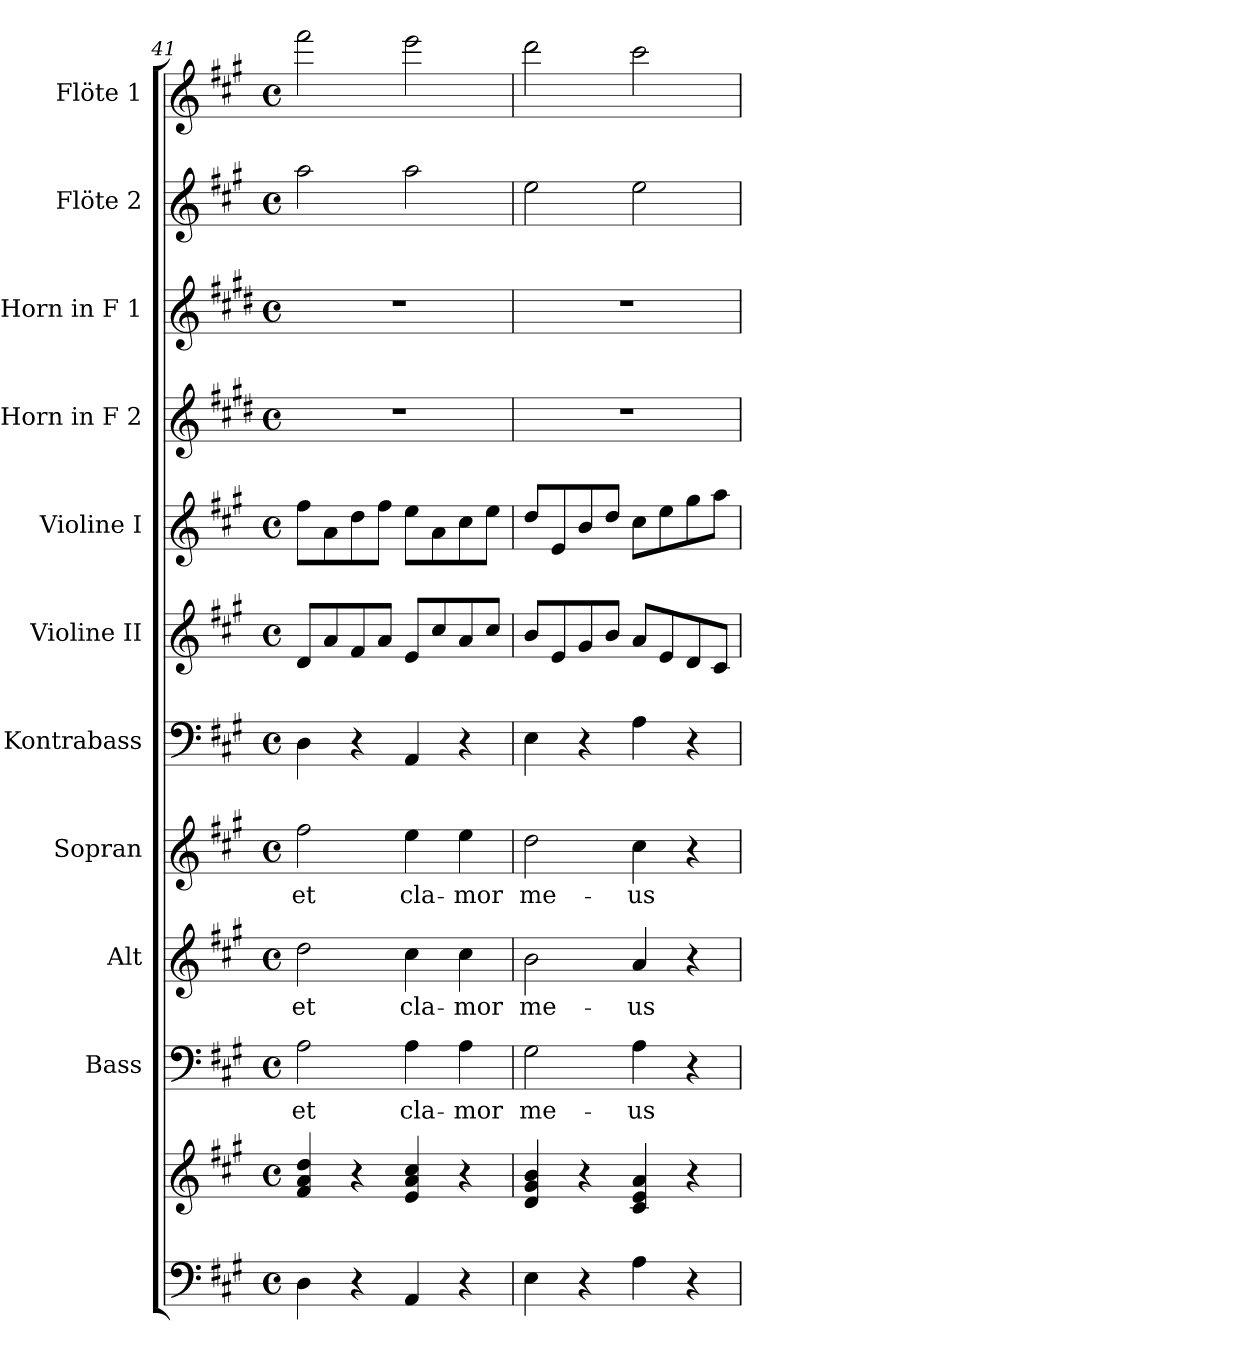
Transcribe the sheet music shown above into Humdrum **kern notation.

**kern	**kern	**kern	**text	**kern	**text	**kern	**text	**kern	**kern	**kern	**kern	**kern	**kern	**kern
*part11	*part11	*part10	*part10	*part9	*part9	*part8	*part8	*part7	*part6	*part5	*part4	*part3	*part2	*part1
*staff12	*staff11	*staff10	*staff10	*staff9	*staff9	*staff8	*staff8	*staff7	*staff6	*staff5	*staff4	*staff3	*staff2	*staff1
*	*	*I"Bass	*	*I"Alt	*	*I"Sopran	*	*I"Kontrabass	*I"Violine II	*I"Violine I	*I"Horn in F 2	*I"Horn in F 1	*I"Flöte 2	*I"Flöte 1
*	*	*I'B.	*	*I'A.	*	*I'S.	*	*I'Kb.	*I'Vl. II	*I'Vl. I	*	*	*I'Fl. 2	*I'Fl. 1
*clefF4	*clefG2	*clefF4	*	*clefG2	*	*clefG2	*	*clefF4	*clefG2	*clefG2	*clefG2	*clefG2	*clefG2	*clefG2
*	*	*	*	*	*	*	*	*ITrd7c12	*	*	*ITrd4c7	*ITrd4c7	*	*
*k[f#c#g#]	*k[f#c#g#]	*k[f#c#g#]	*	*k[f#c#g#]	*	*k[f#c#g#]	*	*k[f#c#g#]	*k[f#c#g#]	*k[f#c#g#]	*k[f#c#g#]	*k[f#c#g#]	*k[f#c#g#]	*k[f#c#g#]
*A:	*A:	*A:	*	*A:	*	*A:	*	*A:	*A:	*A:	*A:	*A:	*A:	*A:
*M4/4	*M4/4	*M4/4	*	*M4/4	*	*M4/4	*	*M4/4	*M4/4	*M4/4	*M4/4	*M4/4	*M4/4	*M4/4
*met(c)	*met(c)	*met(c)	*	*met(c)	*	*met(c)	*	*met(c)	*met(c)	*met(c)	*met(c)	*met(c)	*met(c)	*met(c)
=41	=41	=41	=41	=41	=41	=41	=41	=41	=41	=41	=41	=41	=41	=41
!	!	!	!LO:LY:b	!	!LO:LY:b	!	!LO:LY:b	!	!	!	!	!	!	!
4D\	4f#/ 4a/ 4dd/	2A\	et	2dd\	et	2ff#\	et	4DD\	8d/L	8ff#\L	1r	1r	2aa\	2fff#\
.	.	.	.	.	.	.	.	.	8a/	8a\	.	.	.	.
4r	4r	.	.	.	.	.	.	4r	8f#/	8dd\	.	.	.	.
.	.	.	.	.	.	.	.	.	8a/J	8ff#\J	.	.	.	.
!	!	!	!LO:LY:b	!	!LO:LY:b	!	!LO:LY:b	!	!	!	!	!	!	!
4AA/	4e/ 4a/ 4cc#/	4A\	cla-	4cc#\	cla-	4ee\	cla-	4AAA/	8e/L	8ee\L	.	.	2aa\	2eee\
.	.	.	.	.	.	.	.	.	8cc#/	8a\	.	.	.	.
!	!	!	!LO:LY:b	!	!LO:LY:b	!	!LO:LY:b	!	!	!	!	!	!	!
4r	4r	4A\	-mor	4cc#\	-mor	4ee\	-mor	4r	8a/	8cc#\	.	.	.	.
.	.	.	.	.	.	.	.	.	8cc#/J	8ee\J	.	.	.	.
=42	=42	=42	=42	=42	=42	=42	=42	=42	=42	=42	=42	=42	=42	=42
!	!	!	!LO:LY:b	!	!LO:LY:b	!	!LO:LY:b	!	!	!	!	!	!	!
4E\	4d/ 4g#/ 4b/	2G#\	me-	2b\	me-	2dd\	me-	4EE\	8b/L	8dd/L	1r	1r	2ee\	2ddd\
.	.	.	.	.	.	.	.	.	8e/	8e/	.	.	.	.
4r	4r	.	.	.	.	.	.	4r	8g#/	8b/	.	.	.	.
.	.	.	.	.	.	.	.	.	8b/J	8dd/J	.	.	.	.
!	!	!	!LO:LY:b	!	!LO:LY:b	!	!LO:LY:b	!	!	!	!	!	!	!
4A\	4c#/ 4e/ 4a/	4A\	-us	4a/	-us	4cc#\	-us	4AA\	8a/L	8cc#\L	.	.	2ee\	2ccc#\
.	.	.	.	.	.	.	.	.	8e/	8ee\	.	.	.	.
4r	4r	4r	.	4r	.	4r	.	4r	8d/	8gg#\	.	.	.	.
.	.	.	.	.	.	.	.	.	8c#/J	8aa\J	.	.	.	.
=	=	=	=	=	=	=	=	=	=	=	=	=	=	=
*-	*-	*-	*-	*-	*-	*-	*-	*-	*-	*-	*-	*-	*-	*-
